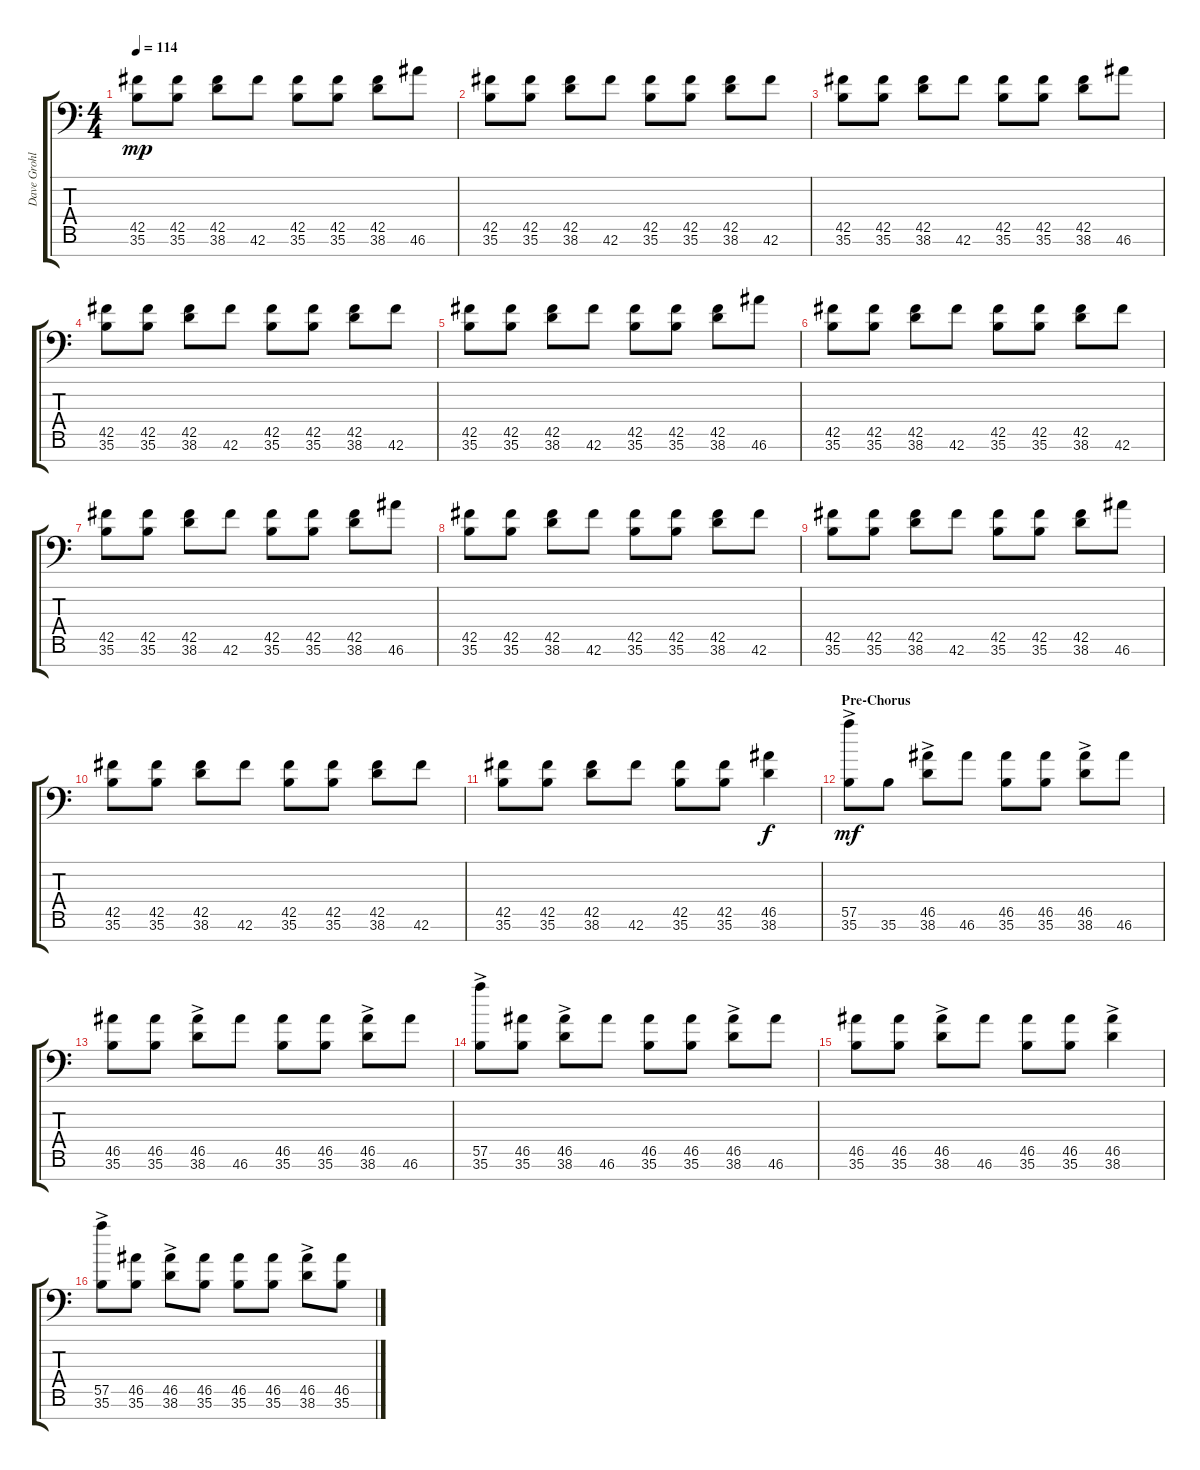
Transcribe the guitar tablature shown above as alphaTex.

\track ("Dave Grohl - Drums" "Dave Grohl") {instrument acousticgrandpiano}
\staff {score tabs}
\tuning (C-1 C-1 C-1 C-1 C-1 C-1 C-1) {hide}
\ts (4 4)
\tempo 114
\clef f4
\ks c
(42.5 35.6).8{dy mp} (42.5 35.6).8 (42.5 38.6).8 42.6.8 (42.5 35.6).8 (42.5 35.6).8 (42.5 38.6).8 46.6.8 |
(42.5 35.6).8 (42.5 35.6).8 (42.5 38.6).8 42.6.8 (42.5 35.6).8 (42.5 35.6).8 (42.5 38.6).8 42.6.8 |
(42.5 35.6).8 (42.5 35.6).8 (42.5 38.6).8 42.6.8 (42.5 35.6).8 (42.5 35.6).8 (42.5 38.6).8 46.6.8 |
(42.5 35.6).8 (42.5 35.6).8 (42.5 38.6).8 42.6.8 (42.5 35.6).8 (42.5 35.6).8 (42.5 38.6).8 42.6.8 |
(42.5 35.6).8 (42.5 35.6).8 (42.5 38.6).8 42.6.8 (42.5 35.6).8 (42.5 35.6).8 (42.5 38.6).8 46.6.8 |
(42.5 35.6).8 (42.5 35.6).8 (42.5 38.6).8 42.6.8 (42.5 35.6).8 (42.5 35.6).8 (42.5 38.6).8 42.6.8 |
(42.5 35.6).8 (42.5 35.6).8 (42.5 38.6).8 42.6.8 (42.5 35.6).8 (42.5 35.6).8 (42.5 38.6).8 46.6.8 |
(42.5 35.6).8 (42.5 35.6).8 (42.5 38.6).8 42.6.8 (42.5 35.6).8 (42.5 35.6).8 (42.5 38.6).8 42.6.8 |
(42.5 35.6).8 (42.5 35.6).8 (42.5 38.6).8 42.6.8 (42.5 35.6).8 (42.5 35.6).8 (42.5 38.6).8 46.6.8 |
(42.5 35.6).8 (42.5 35.6).8 (42.5 38.6).8 42.6.8 (42.5 35.6).8 (42.5 35.6).8 (42.5 38.6).8 42.6.8 |
(42.5 35.6).8 (42.5 35.6).8 (42.5 38.6).8 42.6.8 (42.5 35.6).8 (42.5 35.6).8 (46.5 38.6).4{dy f} |
\section ("" "Pre-Chorus")
(57.5{ac} 35.6).8{dy mf} 35.6.8 (46.5{ac} 38.6).8 46.6.8 (46.5 35.6).8 (46.5 35.6).8 (46.5{ac} 38.6).8 46.6.8 |
(46.5 35.6).8 (46.5 35.6).8 (46.5{ac} 38.6).8 46.6.8 (46.5 35.6).8 (46.5 35.6).8 (46.5{ac} 38.6).8 46.6.8 |
(57.5{ac} 35.6).8 (46.5 35.6).8 (46.5{ac} 38.6).8 46.6.8 (46.5 35.6).8 (46.5 35.6).8 (46.5{ac} 38.6).8 46.6.8 |
(46.5 35.6).8 (46.5 35.6).8 (46.5{ac} 38.6).8 46.6.8 (46.5 35.6).8 (46.5 35.6).8 (46.5{ac} 38.6).4 |
(57.5{ac} 35.6).8 (46.5 35.6).8 (46.5{ac} 38.6).8 (46.5 35.6).8 (46.5 35.6).8 (46.5 35.6).8 (46.5{ac} 38.6).8 (46.5 35.6).8
